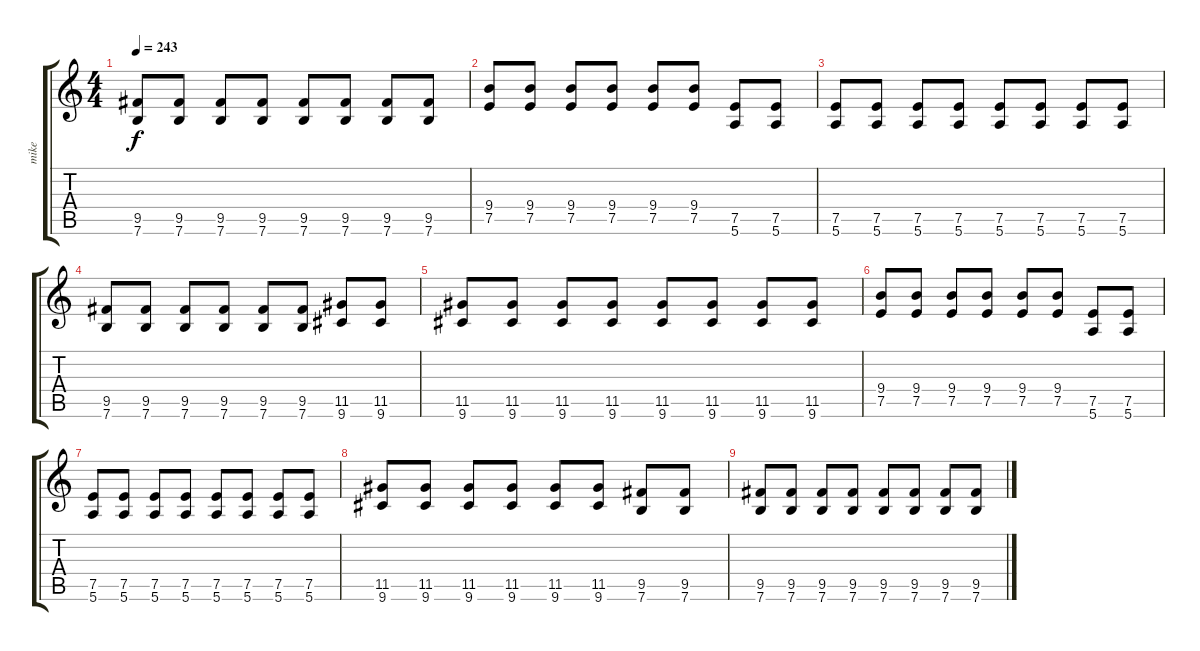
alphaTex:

\track ("mike" "mike") {instrument distortionguitar}
\staff {score tabs}
\tuning (E4 B3 G3 D3 A2 E2) {hide}
\ts (4 4)
\tempo 243
\clef g2
\ks c
(9.5 7.6).8{dy f} (9.5 7.6).8 (9.5 7.6).8 (9.5 7.6).8 (9.5 7.6).8 (9.5 7.6).8 (9.5 7.6).8 (9.5 7.6).8 |
(9.4 7.5).8{volume 16 instrument distortionguitar} (9.4 7.5).8 (9.4 7.5).8 (9.4 7.5).8 (9.4 7.5).8 (9.4 7.5).8 (7.5 5.6).8 (7.5 5.6).8 |
(7.5 5.6).8 (7.5 5.6).8 (7.5 5.6).8 (7.5 5.6).8 (7.5 5.6).8 (7.5 5.6).8 (7.5 5.6).8 (7.5 5.6).8 |
(9.5 7.6).8 (9.5 7.6).8 (9.5 7.6).8 (9.5 7.6).8 (9.5 7.6).8 (9.5 7.6).8 (11.5 9.6).8 (11.5 9.6).8 |
(11.5 9.6).8 (11.5 9.6).8 (11.5 9.6).8 (11.5 9.6).8 (11.5 9.6).8 (11.5 9.6).8 (11.5 9.6).8 (11.5 9.6).8 |
(9.4 7.5).8 (9.4 7.5).8 (9.4 7.5).8 (9.4 7.5).8 (9.4 7.5).8 (9.4 7.5).8 (7.5 5.6).8 (7.5 5.6).8 |
(7.5 5.6).8 (7.5 5.6).8 (7.5 5.6).8 (7.5 5.6).8 (7.5 5.6).8 (7.5 5.6).8 (7.5 5.6).8 (7.5 5.6).8 |
(11.5 9.6).8 (11.5 9.6).8 (11.5 9.6).8 (11.5 9.6).8 (11.5 9.6).8 (11.5 9.6).8 (9.5 7.6).8 (9.5 7.6).8 |
(9.5 7.6).8 (9.5 7.6).8 (9.5 7.6).8 (9.5 7.6).8 (9.5 7.6).8 (9.5 7.6).8 (9.5 7.6).8 (9.5 7.6).8
